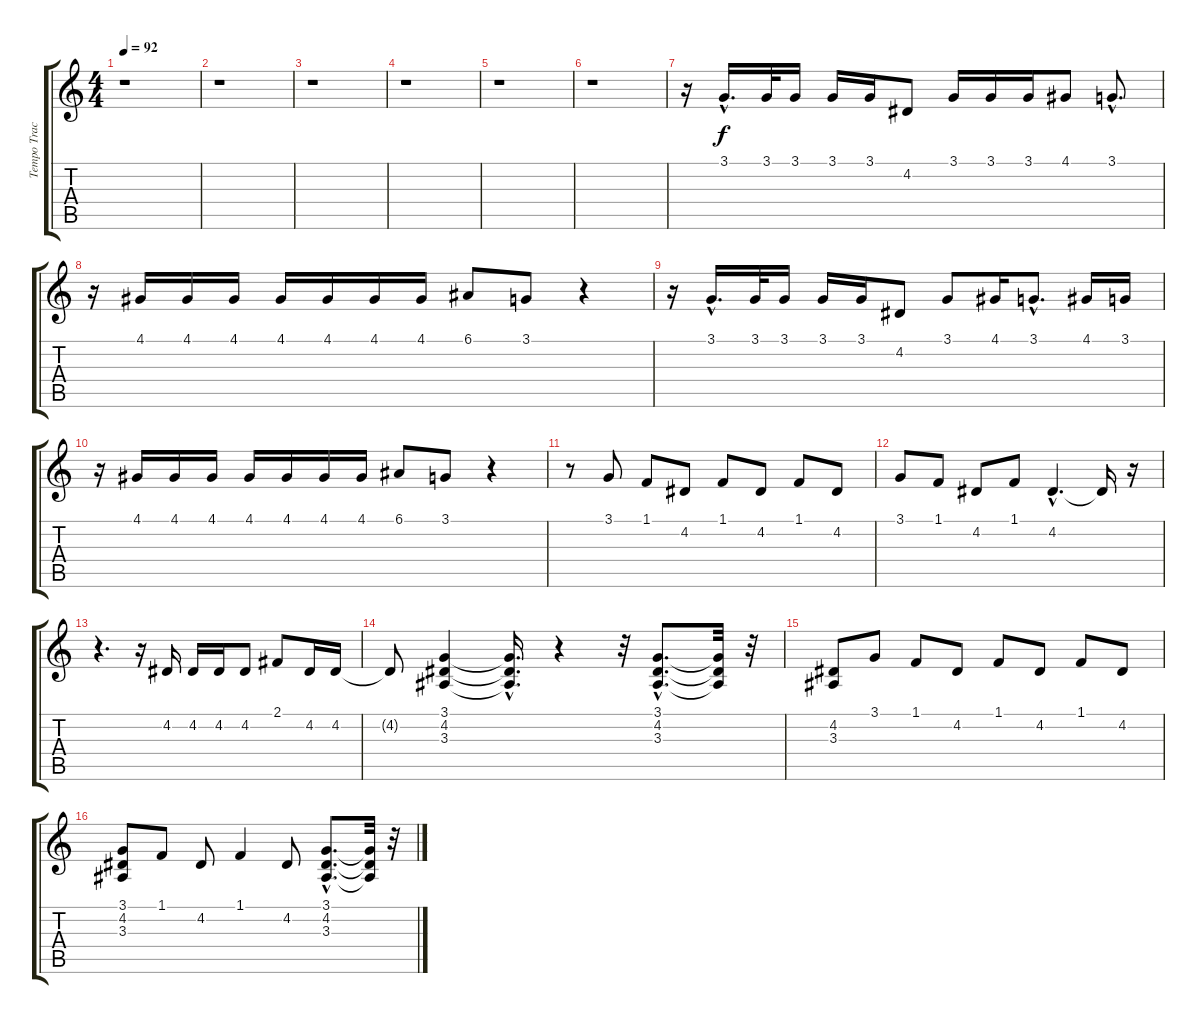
\track ("Tempo Track" "Tempo Trac") {instrument lead3calliope}
\staff {score tabs}
\tuning (E4 B3 G3 D3 A2 E2) {hide}
\ts (4 4)
\tempo 92
\clef g2
\ks c
r.1{dy f instrument lead3calliope} |
r.1 |
r.1 |
r.1 |
r.1 |
r.1 |
r.16 3.1{hac}.16{d} 3.1.32 3.1.16 3.1.16 3.1.16 4.2.8 3.1.16 3.1.16 3.1.16 4.1.8 3.1{hac}.8{d} |
r.16 4.1.16 4.1.16 4.1.16 4.1.16 4.1.16 4.1.16 4.1.16 6.1.8 3.1.8 r.4 |
r.16 3.1{hac}.16{d} 3.1.32 3.1.16 3.1.16 3.1.16 4.2.8 3.1.8 4.1.16 3.1{hac}.8{d} 4.1.16 3.1.16 |
r.16 4.1.16 4.1.16 4.1.16 4.1.16 4.1.16 4.1.16 4.1.16 6.1.8 3.1.8 r.4 |
r.8 3.1.8 1.1.8 4.2.8 1.1.8 4.2.8 1.1.8 4.2.8 |
3.1.8 1.1.8 4.2.8 1.1.8 4.2{hac}.4{d} 4.2{t}.16 r.16 |
r.4{d} r.16 4.2.16 4.2.16 4.2.16 4.2.8 2.1.8 4.2.16 4.2.16 |
4.2{t}.8 (3.1 4.2 3.3).4 (3.1{hac t} 4.2{hac t} 3.3{hac t}).16{d} r.4 r.32 (3.1{hac} 4.2{hac} 3.3{hac}).8{d} (3.1{t} 4.2{t} 3.3{t}).32 r.32 |
(4.2 3.3).8 3.1.8 1.1.8 4.2.8 1.1.8 4.2.8 1.1.8 4.2.8 |
(3.1 4.2 3.3).8 1.1.8 4.2.8 1.1.4 4.2.8 (3.1{hac} 4.2{hac} 3.3{hac}).8{d} (3.1{t} 4.2{t} 3.3{t}).32 r.32
